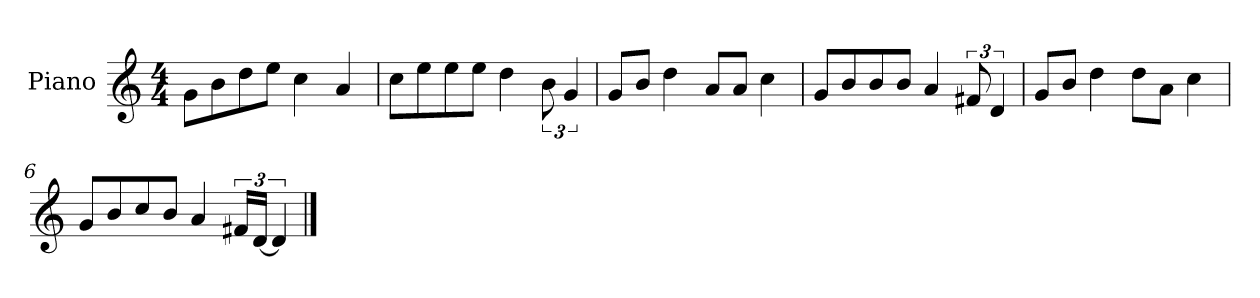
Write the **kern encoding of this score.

**kern
*part1
*staff1
*I"Piano
*I'P-no
*clefG2
*k[]
*M4/4
*MM91
=1
8g\L
8b\
8dd\
8ee\J
4cc\
4a/
=2
8cc\L
8ee\
8ee\
8ee\J
4dd\
12b\
6g/
=3
8g/L
8b/J
4dd\
8a/L
8a/J
4cc\
=4
8g/L
8b/
8b/
8b/J
4a/
12f#X/
6d/
=5
8g/L
8b/J
4dd\
8dd\L
8a\J
4cc\
!!LO:LB:g=z
=6
8g/L
8b/
8cc/
8b/J
4a/
24f#X/LL
[24d/JJ
6d/]
==
*-
